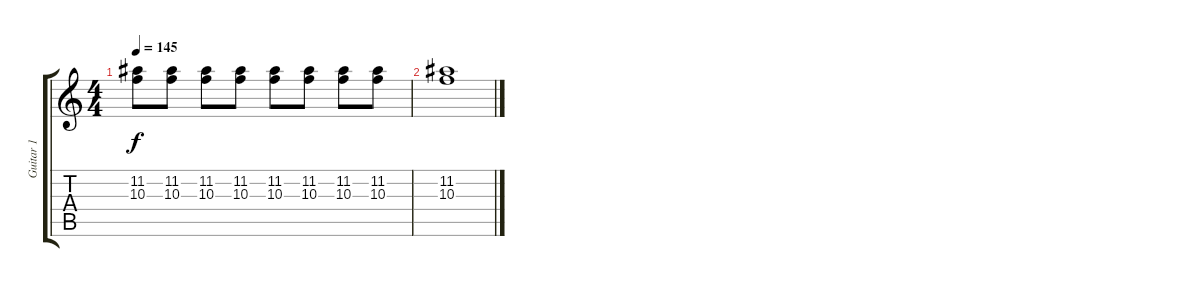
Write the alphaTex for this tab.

\track ("Guitar 1" "Guitar 1") {instrument overdrivenguitar}
\staff {score tabs}
\tuning (E4 B3 G3 D3 A2 E2) {hide}
\ts (4 4)
\tempo 145
\clef g2
\ks c
(11.2 10.3).8{dy f} (11.2 10.3).8 (11.2 10.3).8 (11.2 10.3).8 (11.2 10.3).8 (11.2 10.3).8 (11.2 10.3).8 (11.2 10.3).8 |
(11.2 10.3).1
